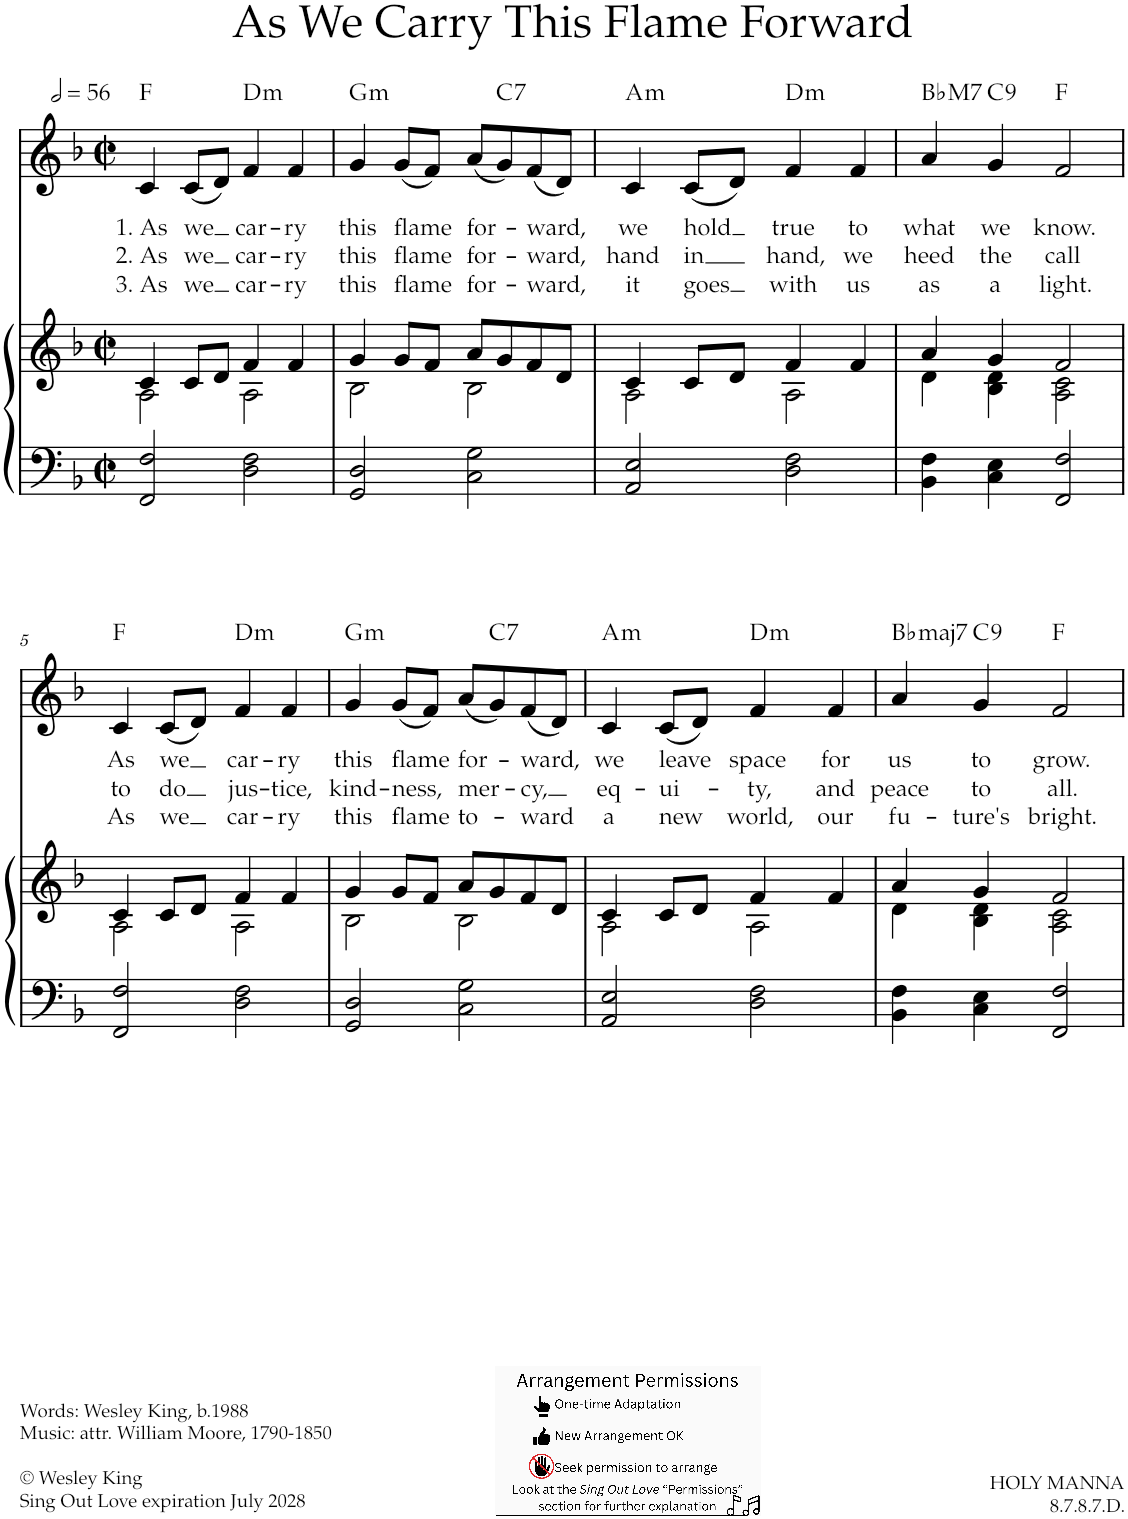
**kern	**kern	**kern	**text	**text	**text	**harte
*part2	*part2	*part1	*part1	*part1	*part1	*part1
*staff3	*staff2	*staff1	*staff1	*staff1	*staff1	*
*I"P2	*	*I"Violin	*	*	*	*
*	*	*I'Vln	*	*	*	*
*clefF4	*clefG2	*clefG2	*	*	*	*
*k[b-]	*k[b-]	*k[b-]	*	*	*	*
*F:	*F:	*F:	*	*	*	*
*M2/2	*M2/2	*M2/2	*	*	*	*
*met(c|)	*met(c|)	*met(c|)	*	*	*	*
*MM112	*MM112	*MM112	*	*	*	*
=1	=1	=1	=1	=1	=1	=1
*	*^	*	*	*	*	*
!	!	!	!	!LO:LY:b	!LO:LY:b	!LO:LY:b	!
2FF/ 2F/	4c/	2A\	4c/	1. As	2. As	3. As	F:maj
!	!	!	!	!LO:LY:b	!LO:LY:b	!LO:LY:b	!
.	8c/L	.	(<8c/L	we	we	we	.
.	8d/J	.	8d/J)	.	.	.	.
!	!	!	!	!LO:LY:b	!LO:LY:b	!LO:LY:b	!LO:H:kt=m
2D\ 2F\	4f/	2A\	4f/	car-	car-	car-	D:min
!	!	!	!	!LO:LY:b	!LO:LY:b	!LO:LY:b	!
.	4f/	.	4f/	-ry	-ry	-ry	.
=2	=2	=2	=2	=2	=2	=2	=2
!	!	!	!	!LO:LY:b	!LO:LY:b	!LO:LY:b	!LO:H:kt=m
2GG/ 2D/	4g/	2B-\	4g/	this	this	this	G:min
!	!	!	!	!LO:LY:b	!LO:LY:b	!LO:LY:b	!
.	8g/L	.	(<8g/L	flame	flame	flame	.
.	8f/J	.	8f/J)	.	.	.	.
!	!	!	!	!LO:LY:b	!LO:LY:b	!LO:LY:b	!
2C\ 2G\	8a/L	2B-\	(<8a/L	for-	for-	for-	.
!	!	!	!	!	!	!	!LO:H:kt=7
.	8g/	.	8g/)	.	.	.	C:7
!	!	!	!	!LO:LY:b	!LO:LY:b	!LO:LY:b	!
.	8f/	.	(<8f/	-ward,	-ward,	-ward,	.
.	8d/J	.	8d/J)	.	.	.	.
=3	=3	=3	=3	=3	=3	=3	=3
!	!	!	!	!LO:LY:b	!LO:LY:b	!LO:LY:b	!LO:H:kt=m
2AA/ 2E/	4c/	2A\	4c/	we	hand	it	A:min
!	!	!	!	!LO:LY:b	!LO:LY:b	!LO:LY:b	!
.	8c/L	.	(<8c/L	hold	in	goes	.
.	8d/J	.	8d/J)	.	.	.	.
!	!	!	!	!LO:LY:b	!LO:LY:b	!LO:LY:b	!LO:H:kt=m
2D\ 2F\	4f/	2A\	4f/	true	hand,	with	D:min
!	!	!	!	!LO:LY:b	!LO:LY:b	!LO:LY:b	!
.	4f/	.	4f/	to	we	us	.
=4	=4	=4	=4	=4	=4	=4	=4
!	!	!	!	!LO:LY:b	!LO:LY:b	!LO:LY:b	!LO:H:kt=M7
4BB-\ 4F\	4a/	4d\	4a/	what	heed	as	Bb:maj7
!	!	!	!	!LO:LY:b	!LO:LY:b	!LO:LY:b	!LO:H:kt=9
4C\ 4E\	4g/	4B-\ 4d\	4g/	we	the	a	C:9
!	!	!	!	!LO:LY:b	!LO:LY:b	!LO:LY:b	!
2FF/ 2F/	2f/	2A\ 2c\	2f/	know.	call	light.	F:maj
!!LO:LB:g=z
=5	=5	=5	=5	=5	=5	=5	=5
!	!	!	!	!LO:LY:b	!LO:LY:b	!LO:LY:b	!
2FF/ 2F/	4c/	2A\	4c/	As	to	As	F:maj
!	!	!	!	!LO:LY:b	!LO:LY:b	!LO:LY:b	!
.	8c/L	.	(<8c/L	we	do	we	.
.	8d/J	.	8d/J)	.	.	.	.
!	!	!	!	!LO:LY:b	!LO:LY:b	!LO:LY:b	!LO:H:kt=m
2D\ 2F\	4f/	2A\	4f/	car-	jus-	car-	D:min
!	!	!	!	!LO:LY:b	!LO:LY:b	!LO:LY:b	!
.	4f/	.	4f/	-ry	-tice,	-ry	.
=6	=6	=6	=6	=6	=6	=6	=6
!	!	!	!	!LO:LY:b	!LO:LY:b	!LO:LY:b	!LO:H:kt=m
2GG/ 2D/	4g/	2B-\	4g/	this	kind-	this	G:min
!	!	!	!	!LO:LY:b	!LO:LY:b	!LO:LY:b	!
.	8g/L	.	(<8g/L	flame	-ness,	flame	.
.	8f/J	.	8f/J)	.	.	.	.
!	!	!	!	!LO:LY:b	!LO:LY:b	!LO:LY:b	!
2C\ 2G\	8a/L	2B-\	(<8a/L	for-	mer-	to-	.
!	!	!	!	!	!	!	!LO:H:kt=7
.	8g/	.	8g/)	.	.	.	C:7
!	!	!	!	!LO:LY:b	!LO:LY:b	!LO:LY:b	!
.	8f/	.	(<8f/	-ward,	-cy,	-ward	.
.	8d/J	.	8d/J)	.	.	.	.
=7	=7	=7	=7	=7	=7	=7	=7
!	!	!	!	!LO:LY:b	!LO:LY:b	!LO:LY:b	!LO:H:kt=m
2AA/ 2E/	4c/	2A\	4c/	we	eq-	a	A:min
!	!	!	!	!LO:LY:b	!LO:LY:b	!LO:LY:b	!
.	8c/L	.	(<8c/L	leave	-ui-	new	.
.	8d/J	.	8d/J)	.	.	.	.
!	!	!	!	!LO:LY:b	!LO:LY:b	!LO:LY:b	!LO:H:kt=m
2D\ 2F\	4f/	2A\	4f/	space	-ty,	world,	D:min
!	!	!	!	!LO:LY:b	!LO:LY:b	!LO:LY:b	!
.	4f/	.	4f/	for	and	our	.
=8	=8	=8	=8	=8	=8	=8	=8
!	!	!	!	!LO:LY:b	!LO:LY:b	!LO:LY:b	!LO:H:kt=maj7
4BB-\ 4F\	4a/	4d\	4a/	us	peace	fu-	Bb:maj7
!	!	!	!	!LO:LY:b	!LO:LY:b	!LO:LY:b	!LO:H:kt=9
4C\ 4E\	4g/	4B-\ 4d\	4g/	to	to	-ture's	C:9
!	!	!	!	!LO:LY:b	!LO:LY:b	!LO:LY:b	!
2FF/ 2F/	2f/	2A\ 2c\	2f/	grow.	all.	bright.	F:maj
*	*v	*v	*	*	*	*	*
=	=	=	=	=	=	=
*-	*-	*-	*-	*-	*-	*-
